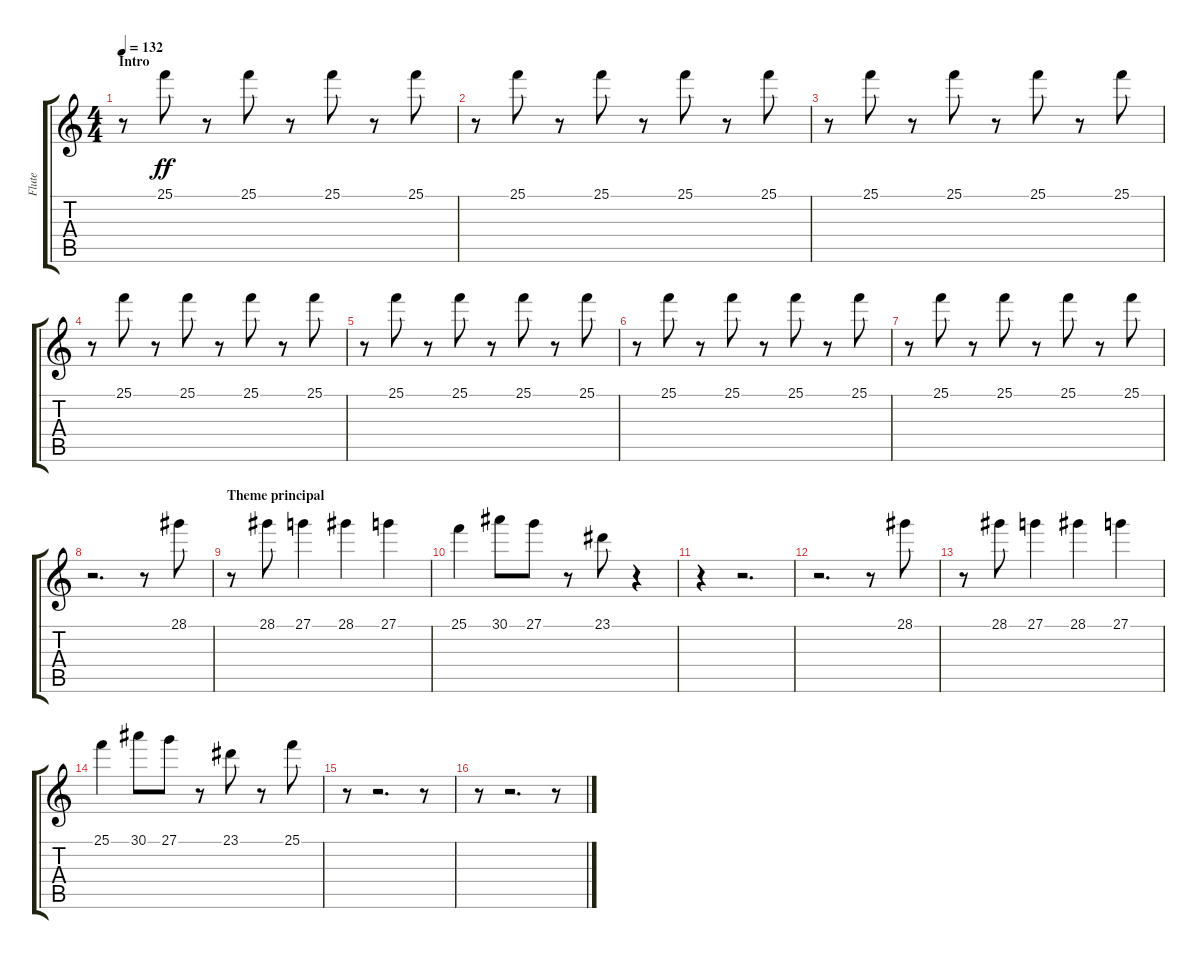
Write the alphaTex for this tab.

\track ("Flute" "Flute") {instrument flute}
\staff {score tabs}
\tuning (E4 B3 G3 D3 A2 E2) {hide}
\ts (4 4)
\section ("" "Intro")
\tempo 132
\clef g2
\ks c
r.8{dy ff instrument flute} 25.1.8 r.8 25.1.8 r.8 25.1.8 r.8 25.1.8 |
r.8 25.1.8 r.8 25.1.8 r.8 25.1.8 r.8 25.1.8 |
r.8 25.1.8 r.8 25.1.8 r.8 25.1.8 r.8 25.1.8 |
r.8 25.1.8 r.8 25.1.8 r.8 25.1.8 r.8 25.1.8 |
r.8 25.1.8 r.8 25.1.8 r.8 25.1.8 r.8 25.1.8 |
r.8 25.1.8 r.8 25.1.8 r.8 25.1.8 r.8 25.1.8 |
r.8 25.1.8 r.8 25.1.8 r.8 25.1.8 r.8 25.1.8 |
r.2{d} r.8 28.1.8 |
\section ("" "Theme principal")
r.8 28.1.8 27.1.4 28.1.4 27.1.4 |
25.1.4 30.1.8 27.1.8 r.8 23.1.8 r.4 |
r.4 r.2{d} |
r.2{d} r.8 28.1.8 |
r.8 28.1.8 27.1.4 28.1.4 27.1.4 |
25.1.4 30.1.8 27.1.8 r.8 23.1.8 r.8 25.1.8 |
r.8 r.2{d} r.8 |
r.8 r.2{d} r.8
